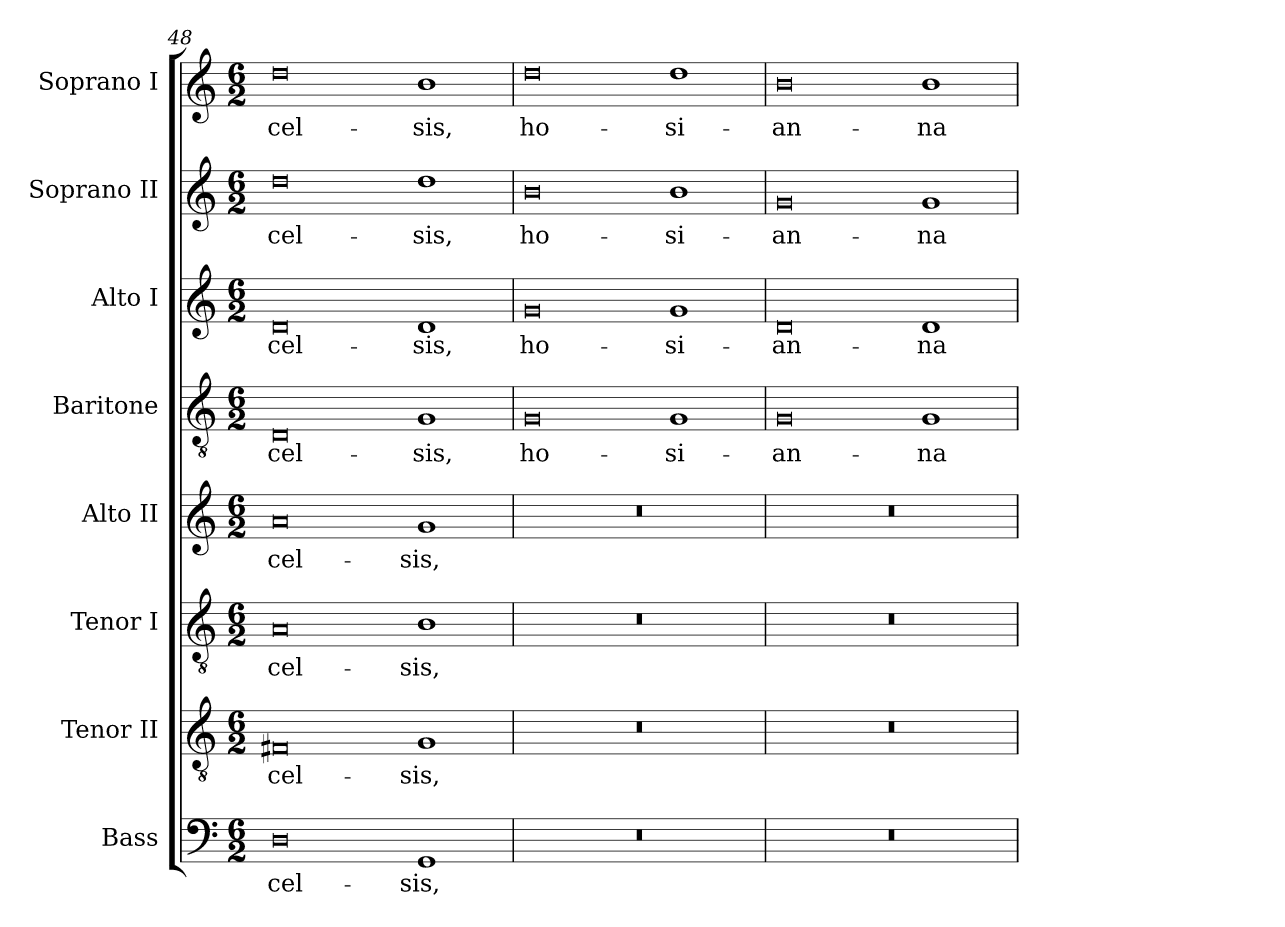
**kern	**text	**kern	**text	**kern	**text	**kern	**text	**kern	**text	**kern	**text	**kern	**text	**kern	**text
*part8	*part8	*part7	*part7	*part6	*part6	*part5	*part5	*part4	*part4	*part3	*part3	*part2	*part2	*part1	*part1
*staff8	*staff8	*staff7	*staff7	*staff6	*staff6	*staff5	*staff5	*staff4	*staff4	*staff3	*staff3	*staff2	*staff2	*staff1	*staff1
*I"Bass	*	*I"Tenor II	*	*I"Tenor I	*	*I"Alto II	*	*I"Baritone	*	*I"Alto I	*	*I"Soprano II	*	*I"Soprano I	*
*clefF4	*	*clefGv2	*	*clefGv2	*	*clefG2	*	*clefGv2	*	*clefG2	*	*clefG2	*	*clefG2	*
*ITrd7c12	*	*ITrd7c12	*	*ITrd7c12	*	*	*	*ITrd7c12	*	*	*	*	*	*	*
*k[]	*	*k[]	*	*k[]	*	*k[]	*	*k[]	*	*k[]	*	*k[]	*	*k[]	*
*C:	*	*C:	*	*C:	*	*C:	*	*C:	*	*C:	*	*C:	*	*C:	*
*M6/2	*	*M6/2	*	*M6/2	*	*M6/2	*	*M6/2	*	*M6/2	*	*M6/2	*	*M6/2	*
=48	=48	=48	=48	=48	=48	=48	=48	=48	=48	=48	=48	=48	=48	=48	=48
!	!LO:LY:b:color=#000000	!	!	!	!	!	!	!	!	!	!	!	!	!	!
!	!	!	!LO:LY:b:color=#000000	!	!	!	!	!	!	!	!	!	!	!	!
!	!	!	!	!	!LO:LY:b:color=#000000	!	!	!	!	!	!	!	!	!	!
!	!	!	!	!	!	!	!LO:LY:b:color=#000000	!	!	!	!	!	!	!	!
!	!	!	!	!	!	!	!	!	!LO:LY:b:color=#000000	!	!	!	!	!	!
!	!	!	!	!	!	!	!	!	!	!	!LO:LY:b:color=#000000	!	!	!	!
!	!	!	!	!	!	!	!	!	!	!	!	!	!LO:LY:b:color=#000000	!	!
!	!	!	!	!	!	!	!	!	!	!	!	!	!	!	!LO:LY:b:color=#000000
0DDi	-cel-	0FF#Xi	-cel-	0AAi	-cel-	0ai	-cel-	0DDi	-cel-	0di	-cel-	0ddi	-cel-	0ddi	-cel-
!	!LO:LY:b:color=#000000	!	!	!	!	!	!	!	!	!	!	!	!	!	!
!	!	!	!LO:LY:b:color=#000000	!	!	!	!	!	!	!	!	!	!	!	!
!	!	!	!	!	!LO:LY:b:color=#000000	!	!	!	!	!	!	!	!	!	!
!	!	!	!	!	!	!	!LO:LY:b:color=#000000	!	!	!	!	!	!	!	!
!	!	!	!	!	!	!	!	!	!LO:LY:b:color=#000000	!	!	!	!	!	!
!	!	!	!	!	!	!	!	!	!	!	!LO:LY:b:color=#000000	!	!	!	!
!	!	!	!	!	!	!	!	!	!	!	!	!	!LO:LY:b:color=#000000	!	!
!	!	!	!	!	!	!	!	!	!	!	!	!	!	!	!LO:LY:b:color=#000000
1GGGi	-sis,	1GGi	-sis,	1BBi	-sis,	1gi	-sis,	1GGi	-sis,	1di	-sis,	1ddi	-sis,	1bi	-sis,
=49	=49	=49	=49	=49	=49	=49	=49	=49	=49	=49	=49	=49	=49	=49	=49
!LO:N:vis=1	!	!LO:N:vis=1	!	!LO:N:vis=1	!	!LO:N:vis=1	!	!	!	!	!	!	!	!	!
!	!	!	!	!	!	!	!	!	!LO:LY:b:color=#000000	!	!	!	!	!	!
!	!	!	!	!	!	!	!	!	!	!	!LO:LY:b:color=#000000	!	!	!	!
!	!	!	!	!	!	!	!	!	!	!	!	!	!LO:LY:b:color=#000000	!	!
!	!	!	!	!	!	!	!	!	!	!	!	!	!	!	!LO:LY:b:color=#000000
0.r	.	0.r	.	0.r	.	0.r	.	0GGi	ho-	0gi	ho-	0bi	ho-	0ddi	ho-
!	!	!	!	!	!	!	!	!	!LO:LY:b:color=#000000	!	!	!	!	!	!
!	!	!	!	!	!	!	!	!	!	!	!LO:LY:b:color=#000000	!	!	!	!
!	!	!	!	!	!	!	!	!	!	!	!	!	!LO:LY:b:color=#000000	!	!
!	!	!	!	!	!	!	!	!	!	!	!	!	!	!	!LO:LY:b:color=#000000
.	.	.	.	.	.	.	.	1GGi	-si-	1gi	-si-	1bi	-si-	1ddi	-si-
=50	=50	=50	=50	=50	=50	=50	=50	=50	=50	=50	=50	=50	=50	=50	=50
!LO:N:vis=1	!	!LO:N:vis=1	!	!LO:N:vis=1	!	!LO:N:vis=1	!	!	!	!	!	!	!	!	!
!	!	!	!	!	!	!	!	!	!LO:LY:b:color=#000000	!	!	!	!	!	!
!	!	!	!	!	!	!	!	!	!	!	!LO:LY:b:color=#000000	!	!	!	!
!	!	!	!	!	!	!	!	!	!	!	!	!	!LO:LY:b:color=#000000	!	!
!	!	!	!	!	!	!	!	!	!	!	!	!	!	!	!LO:LY:b:color=#000000
0.r	.	0.r	.	0.r	.	0.r	.	0GGi	-an-	0di	-an-	0gi	-an-	0bi	-an-
!	!	!	!	!	!	!	!	!	!LO:LY:b:color=#000000	!	!	!	!	!	!
!	!	!	!	!	!	!	!	!	!	!	!LO:LY:b:color=#000000	!	!	!	!
!	!	!	!	!	!	!	!	!	!	!	!	!	!LO:LY:b:color=#000000	!	!
!	!	!	!	!	!	!	!	!	!	!	!	!	!	!	!LO:LY:b:color=#000000
.	.	.	.	.	.	.	.	1GGi	-na	1di	-na	1gi	-na	1bi	-na
=	=	=	=	=	=	=	=	=	=	=	=	=	=	=	=
*-	*-	*-	*-	*-	*-	*-	*-	*-	*-	*-	*-	*-	*-	*-	*-
